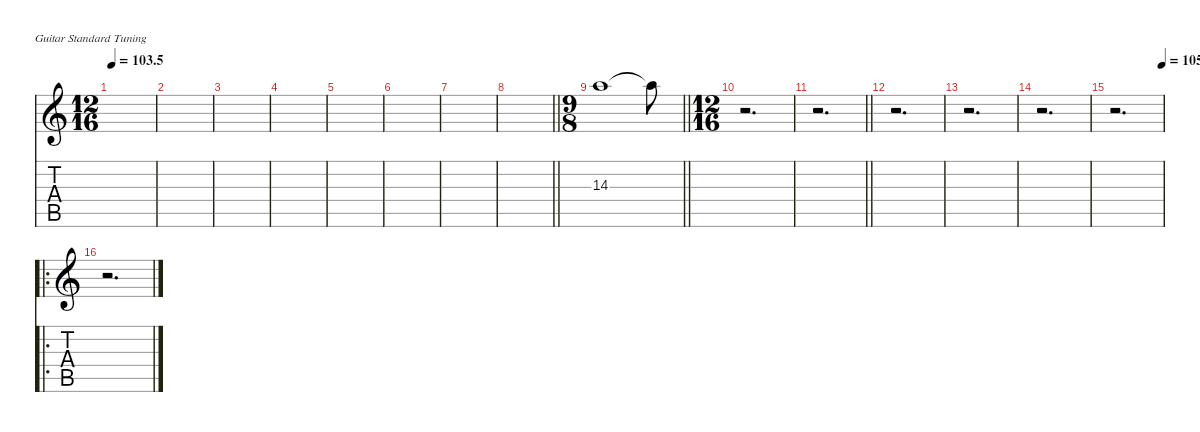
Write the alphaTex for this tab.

\defaultSystemsLayout 4
\hideDynamics
\bracketExtendMode nobrackets
\singleTrackTrackNamePolicy hidden
\multiTrackTrackNamePolicy hidden
\firstSystemTrackNameMode fullname
\firstSystemTrackNameOrientation horizontal
\otherSystemsTrackNameOrientation horizontal
\track ("Guitar" "od.guit.") {instrument overdrivenguitar}
\staff {score tabs}
\tuning (E4 B3 G3 D3 A2 E2)
\ts (12 16)
\tempo
103.5
\accidentals auto
\clef g2
\ottava regular
\simile none
\ks c
|
|
|
|
|
|
|
\barLineRight lightlight
|
\ts (9 8)
\beaming (8 3 3)
\barLineRight lightlight
14.3.1{beam Down} 14.3{t}.8{dy f beam Down} |
\ts (12 16)
\beaming (8 3 3)
r.2{d beam Down} |
\barLineRight lightlight
r.2{d beam Down} |
r.2{d beam Down} |
r.2{d beam Down} |
r.2{d beam Down} |
\tempo (105 0.99375)
r.2{d beam Down} |
\ro
r.2{d beam Down}
